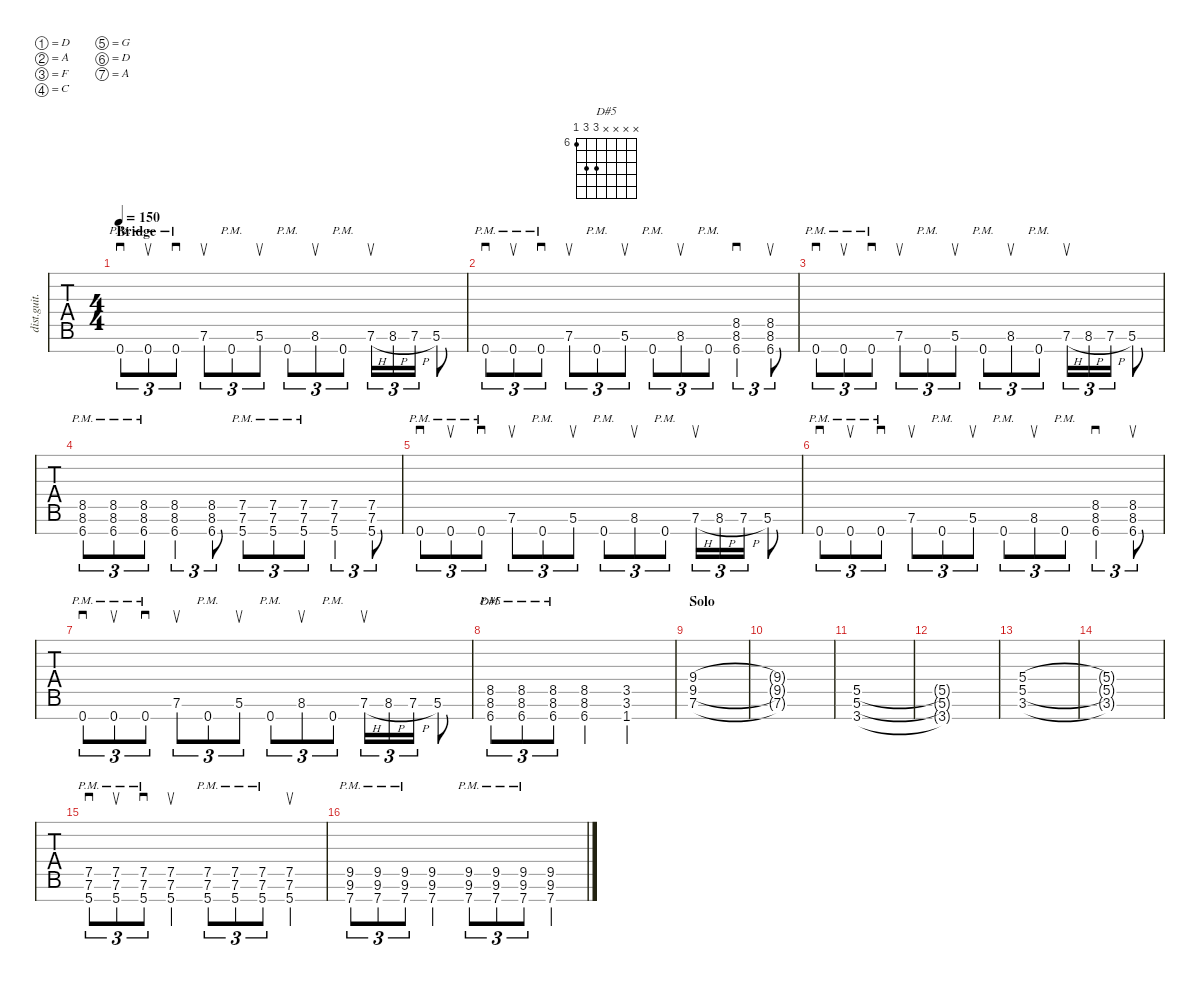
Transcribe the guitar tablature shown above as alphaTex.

\defaultSystemsLayout 4
\hideDynamics
\bracketExtendMode nobrackets
\otherSystemsTrackNameOrientation horizontal
\track ("Distortion Guitar" "dist.guit.") {solo instrument distortionguitar}
\staff {tabs}
\tuning (D4 A3 F3 C3 G2 D2 A1)
\chord ("D#5" x x x x 8 8 6) {firstfret 6 showfingering false}
\ts (4 4)
\section ("" "Bridge")
\scale
1.06666
\tempo 150
\accidentals auto
\clef g2
\ottava regular
\simile none
\ks aminor
0.7{pm}.8{sd tu (3 2) dy mf beam Up} 0.7{pm}.8{su tu (3 2) beam Up} 0.7{pm}.8{sd tu (3 2) beam Up} 7.6.8{su tu (3 2) beam Up} 0.7{pm}.8{tu (3 2) beam Up} 5.6.8{su tu (3 2) beam Up} 0.7{pm}.8{tu (3 2) beam Up} 8.6{acc #}.8{su tu (3 2) beam Up} 0.7{pm}.8{tu (3 2) beam Up} 7.6{h}.16{su tu (3 2) beam Up} 8.6{h acc #}.16{tu (3 2) beam Up} 7.6{h}.16{tu (3 2) beam Up} 5.6.8{beam Up} |
\scale
0.977779 0.7{pm}.8{sd tu (3 2) beam Up} 0.7{pm}.8{su tu (3 2) beam Up} 0.7{pm}.8{sd tu (3 2) beam Up} 7.6.8{su tu (3 2) beam Up} 0.7{pm}.8{tu (3 2) beam Up} 5.6.8{su tu (3 2) beam Up} 0.7{pm}.8{tu (3 2) beam Up} 8.6{acc #}.8{su tu (3 2) beam Up} 0.7{pm}.8{tu (3 2) beam Up} (6.7{acc #} 8.6{acc #} 8.5{acc #}).4{sd tu (3 2) beam Up} (6.7{acc #} 8.6{acc #} 8.5{acc #}).8{su tu (3 2) beam Up} |
\scale
0.977779 0.7{pm}.8{sd tu (3 2) beam Up} 0.7{pm}.8{su tu (3 2) beam Up} 0.7{pm}.8{sd tu (3 2) beam Up} 7.6.8{su tu (3 2) beam Up} 0.7{pm}.8{tu (3 2) beam Up} 5.6.8{su tu (3 2) beam Up} 0.7{pm}.8{tu (3 2) beam Up} 8.6{acc #}.8{su tu (3 2) beam Up} 0.7{pm}.8{tu (3 2) beam Up} 7.6{h}.16{su tu (3 2) beam Up} 8.6{h acc #}.16{tu (3 2) beam Up} 7.6{h}.16{tu (3 2) beam Up} 5.6.8{beam Up} |
\scale
0.977779 (6.7{pm acc #} 8.6{pm acc #} 8.5{pm acc #}).8{tu (3 2) beam Up} (6.7{pm acc #} 8.6{pm acc #} 8.5{pm acc #}).8{tu (3 2) beam Up} (6.7{pm acc #} 8.6{pm acc #} 8.5{pm acc #}).8{tu (3 2) beam Up} (6.7{acc #} 8.6{acc #} 8.5{acc #}).4{tu (3 2) beam Up} (6.7{acc #} 8.6{acc #} 8.5{acc #}).8{tu (3 2) beam Up} (5.7{pm} 7.6{pm} 7.5{pm}).8{tu (3 2) beam Up} (5.7{pm} 7.6{pm} 7.5{pm}).8{tu (3 2) beam Up} (5.7{pm} 7.6{pm} 7.5{pm}).8{tu (3 2) beam Up} (5.7 7.6 7.5).4{tu (3 2) beam Up} (5.7 7.6 7.5).8{tu (3 2) beam Up} |
\scale
1.06224 0.7{pm}.8{sd tu (3 2) beam Up} 0.7{pm}.8{su tu (3 2) beam Up} 0.7{pm}.8{sd tu (3 2) beam Up} 7.6.8{su tu (3 2) beam Up} 0.7{pm}.8{tu (3 2) beam Up} 5.6.8{su tu (3 2) beam Up} 0.7{pm}.8{tu (3 2) beam Up} 8.6{acc #}.8{su tu (3 2) beam Up} 0.7{pm}.8{tu (3 2) beam Up} 7.6{h}.16{su tu (3 2) beam Up} 8.6{h acc #}.16{tu (3 2) beam Up} 7.6{h}.16{tu (3 2) beam Up} 5.6.8{beam Up} |
\scale
0.973358 0.7{pm}.8{sd tu (3 2) beam Up} 0.7{pm}.8{su tu (3 2) beam Up} 0.7{pm}.8{sd tu (3 2) beam Up} 7.6.8{su tu (3 2) beam Up} 0.7{pm}.8{tu (3 2) beam Up} 5.6.8{su tu (3 2) beam Up} 0.7{pm}.8{tu (3 2) beam Up} 8.6{acc #}.8{su tu (3 2) beam Up} 0.7{pm}.8{tu (3 2) beam Up} (6.7{acc #} 8.6{acc #} 8.5{acc #}).4{sd tu (3 2) beam Up} (6.7{acc #} 8.6{acc #} 8.5{acc #}).8{su tu (3 2) beam Up} |
\scale
0.973358 0.7{pm}.8{sd tu (3 2) beam Up} 0.7{pm}.8{su tu (3 2) beam Up} 0.7{pm}.8{sd tu (3 2) beam Up} 7.6.8{su tu (3 2) beam Up} 0.7{pm}.8{tu (3 2) beam Up} 5.6.8{su tu (3 2) beam Up} 0.7{pm}.8{tu (3 2) beam Up} 8.6{acc #}.8{su tu (3 2) beam Up} 0.7{pm}.8{tu (3 2) beam Up} 7.6{h}.16{su tu (3 2) beam Up} 8.6{h acc #}.16{tu (3 2) beam Up} 7.6{h}.16{tu (3 2) beam Up} 5.6.8{beam Up} |
\scale
0.991042 (6.7{pm acc #} 8.6{pm acc #} 8.5{pm acc #}).8{tu (3 2) ch "D#5" beam Up} (6.7{pm acc #} 8.6{pm acc #} 8.5{pm acc #}).8{tu (3 2) beam Up} (6.7{pm acc #} 8.6{pm acc #} 8.5{pm acc #}).8{tu (3 2) beam Up} (6.7{acc #} 8.6{acc #} 8.5{acc #}).4{beam Up} (3.5{ac acc #} 3.6{ac} 1.7{ac acc #}).2{beam Up} |
\section ("" "Solo")
\scale
1.06666 (7.6 9.5 9.4).1{beam Up} |
\scale
0.977779 (7.6{t} 9.5{t} 9.4{t}).1{beam Up} |
\scale
0.977779 (3.7 5.6 5.5).1{beam Up} |
\scale
0.977779 (3.7{t} 5.6{t} 5.5{t}).1{beam Up} |
\scale
1.06666 (3.6 5.5 5.4).1{beam Up} |
\scale
0.977779 (3.6{t} 5.5{t} 5.4{t}).1{beam Up} |
\scale
0.977779 (7.6{pm} 7.5{pm} 5.7).8{sd tu (3 2) beam Up} (7.6{pm} 7.5{pm} 5.7).8{su tu (3 2) beam Up} (7.6{pm} 7.5{pm} 5.7).8{sd tu (3 2) beam Up} (7.6{ac} 7.5 5.7).4{su beam Up} (7.6{pm} 7.5{pm} 5.7).8{tu (3 2) beam Up} (7.6{pm} 7.5{pm} 5.7).8{tu (3 2) beam Up} (7.6{pm} 7.5{pm} 5.7).8{tu (3 2) beam Up} (7.6 7.5 5.7).4{su beam Up} |
\scale
0.977779 (9.6{pm} 9.5{pm} 7.7).8{tu (3 2) beam Up} (9.6{pm} 9.5{pm} 7.7).8{tu (3 2) beam Up} (9.6{pm} 9.5{pm} 7.7).8{tu (3 2) beam Up} (9.6 9.5 7.7).4{beam Up} (9.6{pm} 9.5{pm} 7.7).8{tu (3 2) beam Up} (9.6{pm} 9.5{pm} 7.7).8{tu (3 2) beam Up} (9.6{pm} 9.5{pm} 7.7).8{tu (3 2) beam Up} (9.6 9.5 7.7).4{beam Up}
